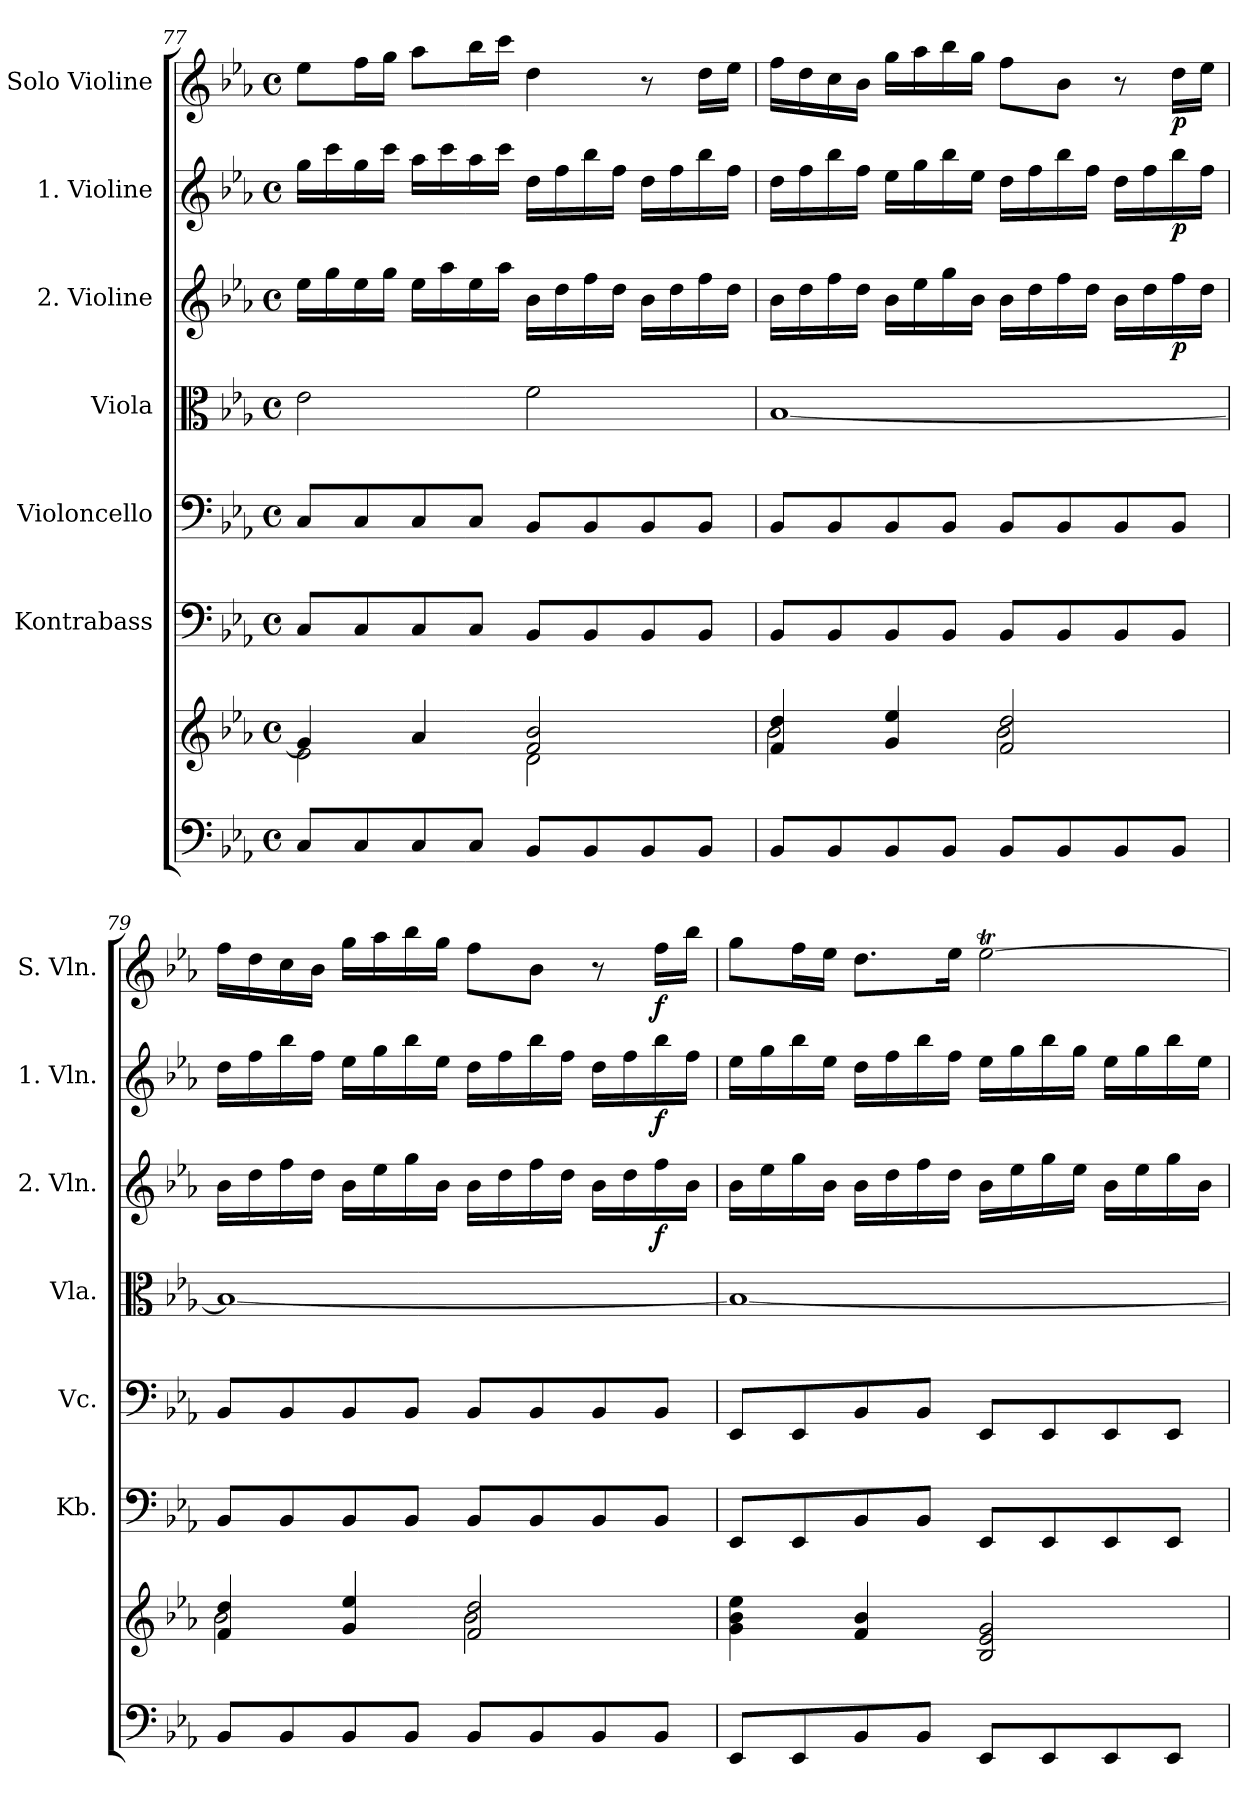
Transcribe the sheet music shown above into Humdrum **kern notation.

**kern	**kern	**kern	**kern	**kern	**kern	**dynam	**kern	**dynam	**kern	**dynam
*part7	*part7	*part6	*part5	*part4	*part3	*part3	*part2	*part2	*part1	*part1
*staff8	*staff7	*staff6	*staff5	*staff4	*staff3	*staff3	*staff2	*staff2	*staff1	*staff1
*	*	*I"Kontrabass	*I"Violoncello	*I"Viola	*I"2. Violine	*	*I"1. Violine	*	*I"Solo Violine	*
*	*	*I'Kb.	*I'Vc.	*I'Vla.	*I'2. Vln.	*	*I'1. Vln.	*	*I'S. Vln.	*
!!LO:PB:g=z
*clefF4	*clefG2	*clefF4	*clefF4	*clefC3	*clefG2	*	*clefG2	*	*clefG2	*
*	*	*ITrd7c12	*	*	*	*	*	*	*	*
*k[b-e-a-]	*k[b-e-a-]	*k[b-e-a-]	*k[b-e-a-]	*k[b-e-a-]	*k[b-e-a-]	*	*k[b-e-a-]	*	*k[b-e-a-]	*
*E-:	*E-:	*E-:	*E-:	*E-:	*E-:	*	*E-:	*	*E-:	*
*M4/4	*M4/4	*M4/4	*M4/4	*M4/4	*M4/4	*	*M4/4	*	*M4/4	*
*met(c)	*met(c)	*met(c)	*met(c)	*met(c)	*met(c)	*	*met(c)	*	*met(c)	*
=77	=77	=77	=77	=77	=77	=77	=77	=77	=77	=77
*	*^	*	*	*	*	*	*	*	*	*
8C/L	4g/]	2e-\	8CC/L	8C/L	2e-\	16ee-\LL	.	16gg\LL	.	8ee-\L	.
.	.	.	.	.	.	16gg\	.	16ccc\	.	.	.
8C/	.	.	8CC/	8C/	.	16ee-\	.	16gg\	.	16ff\L	.
.	.	.	.	.	.	16gg\JJ	.	16ccc\JJ	.	16gg\JJ	.
8C/	4a-/	.	8CC/	8C/	.	16ee-\LL	.	16aa-\LL	.	8aa-\L	.
.	.	.	.	.	.	16aa-\	.	16ccc\	.	.	.
8C/J	.	.	8CC/J	8C/J	.	16ee-\	.	16aa-\	.	16bb-\L	.
.	.	.	.	.	.	16aa-\JJ	.	16ccc\JJ	.	16ccc\JJ	.
8BB-/L	2f/ 2b-/	2d\	8BBB-/L	8BB-/L	2f\	16b-\LL	.	16dd\LL	.	4dd\	.
.	.	.	.	.	.	16dd\	.	16ff\	.	.	.
8BB-/	.	.	8BBB-/	8BB-/	.	16ff\	.	16bb-\	.	.	.
.	.	.	.	.	.	16dd\JJ	.	16ff\JJ	.	.	.
8BB-/	.	.	8BBB-/	8BB-/	.	16b-\LL	.	16dd\LL	.	8r	.
.	.	.	.	.	.	16dd\	.	16ff\	.	.	.
8BB-/J	.	.	8BBB-/J	8BB-/J	.	16ff\	.	16bb-\	.	16dd\LL	.
.	.	.	.	.	.	16dd\JJ	.	16ff\JJ	.	16ee-\JJ	.
=78	=78	=78	=78	=78	=78	=78	=78	=78	=78	=78	=78
8BB-/L	4f/ 4dd/	2b-\	8BBB-/L	8BB-/L	[1B-	16b-\LL	.	16dd\LL	.	16ff\LL	.
.	.	.	.	.	.	16dd\	.	16ff\	.	16dd\	.
8BB-/	.	.	8BBB-/	8BB-/	.	16ff\	.	16bb-\	.	16cc\	.
.	.	.	.	.	.	16dd\JJ	.	16ff\JJ	.	16b-\JJ	.
8BB-/	4g/ 4ee-/	.	8BBB-/	8BB-/	.	16b-\LL	.	16ee-\LL	.	16gg\LL	.
.	.	.	.	.	.	16ee-\	.	16gg\	.	16aa-\	.
8BB-/J	.	.	8BBB-/J	8BB-/J	.	16gg\	.	16bb-\	.	16bb-\	.
.	.	.	.	.	.	16b-\JJ	.	16ee-\JJ	.	16gg\JJ	.
8BB-/L	2f/ 2dd/	2b-\	8BBB-/L	8BB-/L	.	16b-\LL	.	16dd\LL	.	8ff\L	.
.	.	.	.	.	.	16dd\	.	16ff\	.	.	.
8BB-/	.	.	8BBB-/	8BB-/	.	16ff\	.	16bb-\	.	8b-\J	.
.	.	.	.	.	.	16dd\JJ	.	16ff\JJ	.	.	.
8BB-/	.	.	8BBB-/	8BB-/	.	16b-\LL	.	16dd\LL	.	8r	.
.	.	.	.	.	.	16dd\	.	16ff\	.	.	.
!	!	!	!	!	!	!	!LO:DY:b	!	!LO:DY:b	!	!LO:DY:b
8BB-/J	.	.	8BBB-/J	8BB-/J	.	16ff\	p	16bb-\	p	16dd\LL	p
.	.	.	.	.	.	16dd\JJ	.	16ff\JJ	.	16ee-\JJ	.
!!LO:PB:g=z
=79	=79	=79	=79	=79	=79	=79	=79	=79	=79	=79	=79
8BB-/L	4f/ 4dd/	2b-\	8BBB-/L	8BB-/L	1B-_	16b-\LL	.	16dd\LL	.	16ff\LL	.
.	.	.	.	.	.	16dd\	.	16ff\	.	16dd\	.
8BB-/	.	.	8BBB-/	8BB-/	.	16ff\	.	16bb-\	.	16cc\	.
.	.	.	.	.	.	16dd\JJ	.	16ff\JJ	.	16b-\JJ	.
8BB-/	4g/ 4ee-/	.	8BBB-/	8BB-/	.	16b-\LL	.	16ee-\LL	.	16gg\LL	.
.	.	.	.	.	.	16ee-\	.	16gg\	.	16aa-\	.
8BB-/J	.	.	8BBB-/J	8BB-/J	.	16gg\	.	16bb-\	.	16bb-\	.
.	.	.	.	.	.	16b-\JJ	.	16ee-\JJ	.	16gg\JJ	.
8BB-/L	2f/ 2dd/	2b-\	8BBB-/L	8BB-/L	.	16b-\LL	.	16dd\LL	.	8ff\L	.
.	.	.	.	.	.	16dd\	.	16ff\	.	.	.
8BB-/	.	.	8BBB-/	8BB-/	.	16ff\	.	16bb-\	.	8b-\J	.
.	.	.	.	.	.	16dd\JJ	.	16ff\JJ	.	.	.
8BB-/	.	.	8BBB-/	8BB-/	.	16b-\LL	.	16dd\LL	.	8r	.
.	.	.	.	.	.	16dd\	.	16ff\	.	.	.
!	!	!	!	!	!	!	!LO:DY:b	!	!LO:DY:b	!	!LO:DY:b
8BB-/J	.	.	8BBB-/J	8BB-/J	.	16ff\	f	16bb-\	f	16ff\LL	f
.	.	.	.	.	.	16b-\JJ	.	16ff\JJ	.	16bb-\JJ	.
*	*v	*v	*	*	*	*	*	*	*	*	*
=80	=80	=80	=80	=80	=80	=80	=80	=80	=80	=80
8EE-/L	4g\ 4b-\ 4ee-\	8EEE-/L	8EE-/L	1B-_	16b-\LL	.	16ee-\LL	.	8gg\L	.
.	.	.	.	.	16ee-\	.	16gg\	.	.	.
8EE-/	.	8EEE-/	8EE-/	.	16gg\	.	16bb-\	.	16ff\L	.
.	.	.	.	.	16b-\JJ	.	16ee-\JJ	.	16ee-\JJ	.
8BB-/	4f/ 4b-/	8BBB-/	8BB-/	.	16b-\LL	.	16dd\LL	.	8.dd\L	.
.	.	.	.	.	16dd\	.	16ff\	.	.	.
8BB-/J	.	8BBB-/J	8BB-/J	.	16ff\	.	16bb-\	.	.	.
.	.	.	.	.	16dd\JJ	.	16ff\JJ	.	16ee-\Jk	.
8EE-/L	2B-/ 2e-/ 2g/	8EEE-/L	8EE-/L	.	16b-\LL	.	16ee-\LL	.	[2ee-T\	.
.	.	.	.	.	16ee-\	.	16gg\	.	.	.
8EE-/	.	8EEE-/	8EE-/	.	16gg\	.	16bb-\	.	.	.
.	.	.	.	.	16ee-\JJ	.	16gg\JJ	.	.	.
8EE-/	.	8EEE-/	8EE-/	.	16b-\LL	.	16ee-\LL	.	.	.
.	.	.	.	.	16ee-\	.	16gg\	.	.	.
8EE-/J	.	8EEE-/J	8EE-/J	.	16gg\	.	16bb-\	.	.	.
.	.	.	.	.	16b-\JJ	.	16ee-\JJ	.	.	.
=	=	=	=	=	=	=	=	=	=	=
*-	*-	*-	*-	*-	*-	*-	*-	*-	*-	*-
